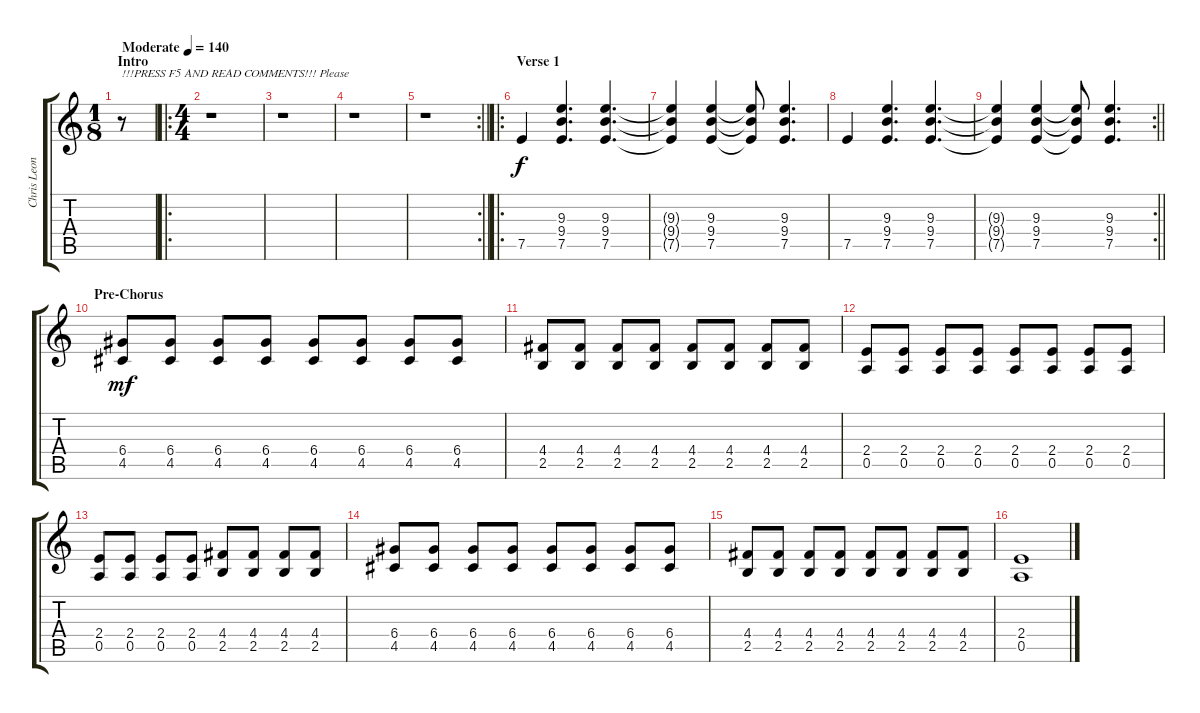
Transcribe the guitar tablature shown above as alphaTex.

\track ("Chris Leonard (3rd Guitarist)" "Chris Leon") {instrument distortionguitar}
\staff {score tabs}
\tuning (E4 B3 G3 D3 A2 E2) {hide}
\ts (1 8)
\section ("" "Intro")
\tempo (140 "Moderate")
\clef g2
\ks c
r.8{txt "!!!PRESS F5 AND READ COMMENTS!!! Please" dy f volume 13 instrument electricguitarclean} |
\ro
\ts (4 4)
r.1 |
r.1 |
r.1 |
\rc 2
\barLineRight lightlight
r.1 |
\ro
\section ("" "Verse 1")
7.5.4 (9.3 9.4 7.5).4{d} (9.3 9.4 7.5).4{d} |
(9.3{t} 9.4{t} 7.5{t}).4 (9.3 9.4 7.5).4 (9.3{t} 9.4{t} 7.5{t}).8 (9.3 9.4 7.5).4{d} |
7.5.4 (9.3 9.4 7.5).4{d} (9.3 9.4 7.5).4{d} |
\rc 2
\barLineRight lightlight
(9.3{t} 9.4{t} 7.5{t}).4 (9.3 9.4 7.5).4 (9.3{t} 9.4{t} 7.5{t}).8 (9.3 9.4 7.5).4{d} |
\section ("" "Pre-Chorus")
(6.4 4.5).8{dy mf volume 8} (6.4 4.5).8 (6.4 4.5).8 (6.4 4.5).8 (6.4 4.5).8 (6.4 4.5).8 (6.4 4.5).8 (6.4 4.5).8 |
(4.4 2.5).8 (4.4 2.5).8 (4.4 2.5).8 (4.4 2.5).8 (4.4 2.5).8 (4.4 2.5).8 (4.4 2.5).8 (4.4 2.5).8 |
(2.4 0.5).8 (2.4 0.5).8 (2.4 0.5).8 (2.4 0.5).8 (2.4 0.5).8 (2.4 0.5).8 (2.4 0.5).8 (2.4 0.5).8 |
(2.4 0.5).8 (2.4 0.5).8 (2.4 0.5).8 (2.4 0.5).8 (4.4 2.5).8 (4.4 2.5).8 (4.4 2.5).8 (4.4 2.5).8 |
(6.4 4.5).8{volume 8} (6.4 4.5).8 (6.4 4.5).8 (6.4 4.5).8 (6.4 4.5).8 (6.4 4.5).8 (6.4 4.5).8 (6.4 4.5).8 |
(4.4 2.5).8 (4.4 2.5).8 (4.4 2.5).8 (4.4 2.5).8 (4.4 2.5).8 (4.4 2.5).8 (4.4 2.5).8 (4.4 2.5).8 |
(2.4 0.5).1
